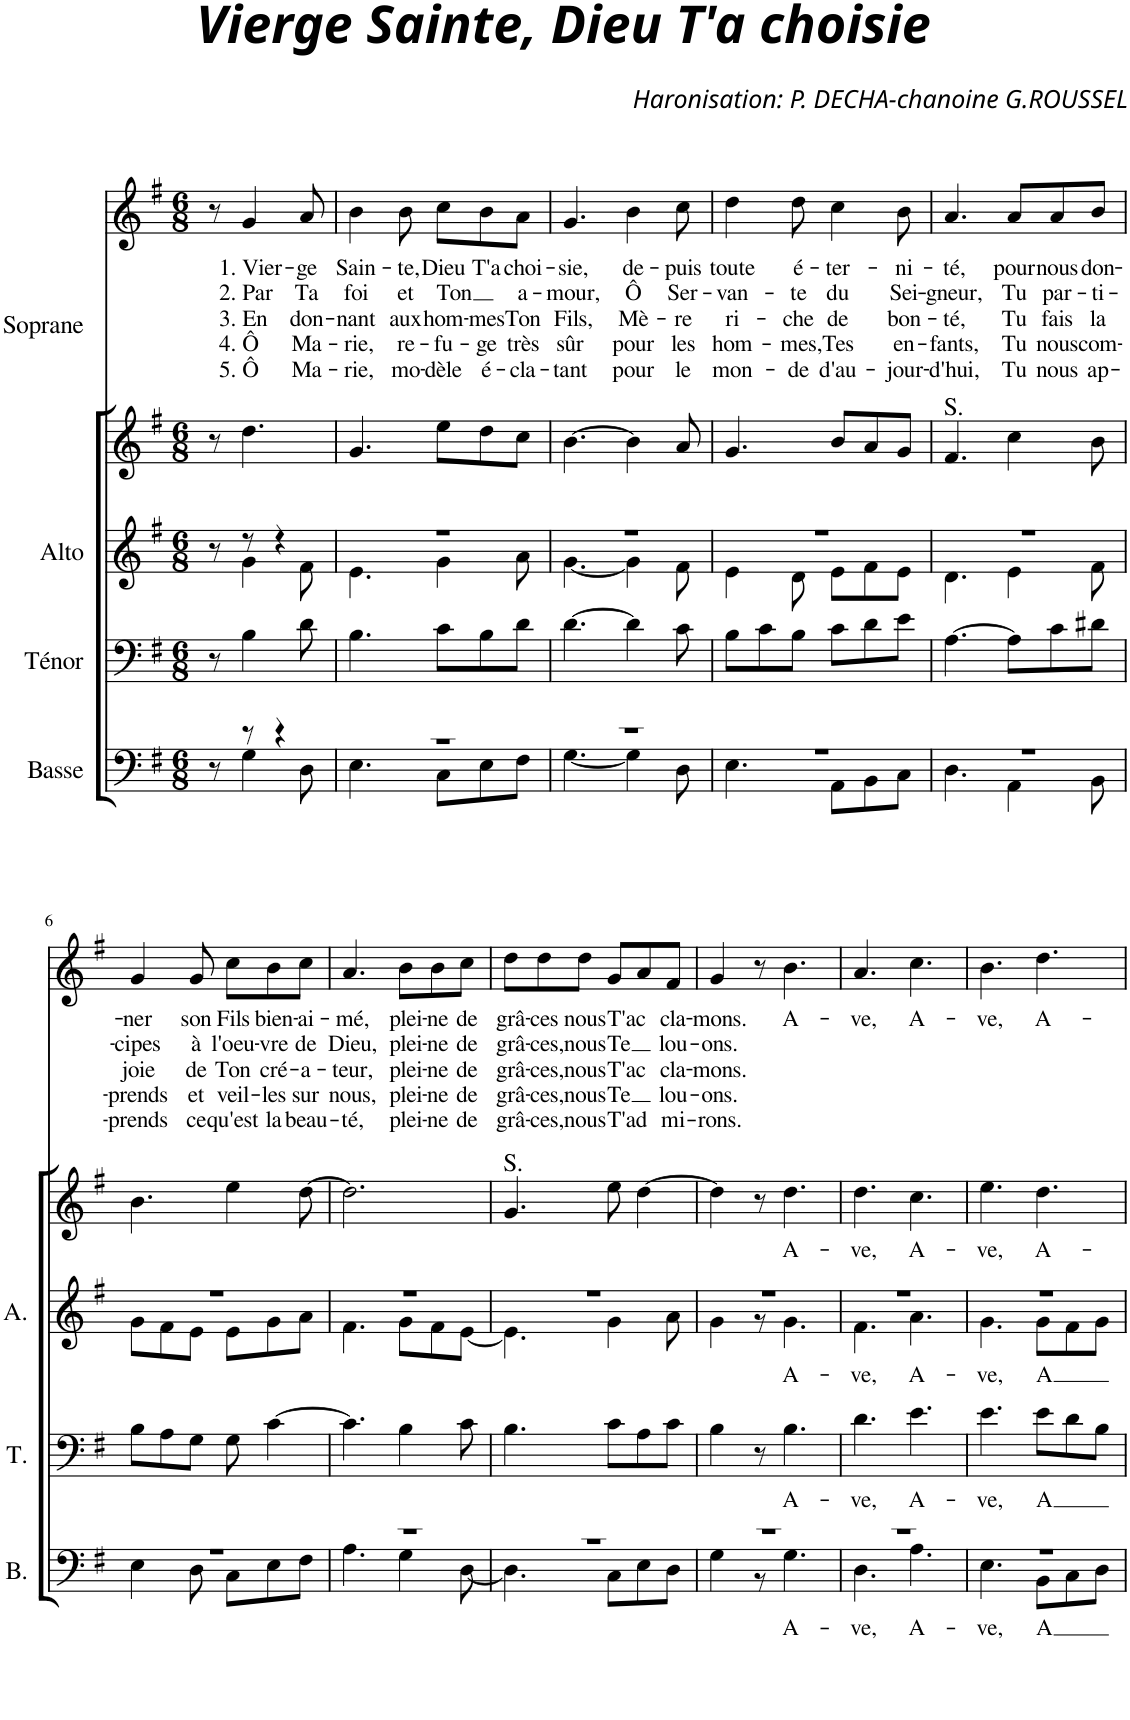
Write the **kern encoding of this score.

**kern	**text	**kern	**text	**kern	**text	**kern	**text	**kern	**text	**text	**text	**text	**text
*part4	*part4	*part3	*part3	*part2	*part2	*part1	*part1	*part1	*part1	*part1	*part1	*part1	*part1
*staff5	*staff5	*staff4	*staff4	*staff3	*staff3	*staff2	*staff2	*staff1	*staff1	*staff1	*staff1	*staff1	*staff1
*I"Basse	*	*I"Ténor	*	*I"Alto	*	*I"Soprane	*	*	*	*	*	*	*
*I'B.	*	*I'T.	*	*I'A.	*	*	*	*	*	*	*	*	*
*clefF4	*	*clefF4	*	*clefG2	*	*clefG2	*	*clefG2	*	*	*	*	*
*k[f#]	*	*k[f#]	*	*k[f#]	*	*k[f#]	*	*k[f#]	*	*	*	*	*
*M6/8	*	*M6/8	*	*M6/8	*	*M6/8	*	*M6/8	*	*	*	*	*
=1	=1	=1	=1	=1	=1	=1	=1	=1	=1	=1	=1	=1	=1
*^	*	*	*	*^	*	*	*	*	*	*	*	*	*
8r	8ryy	.	8r	.	8r	8ryy	.	8r	.	8r	.	.	.	.	.
!	!	!	!	!	!	!	!	!	!	!	!LO:LY:b	!LO:LY:b	!LO:LY:b	!LO:LY:b	!LO:LY:b
8r	4G\	.	4B\	.	8r	4g\	.	4.dd\	.	4g/	1. Vier-	2. Par	3. En	4. Ô	5. Ô
4r	.	.	.	.	4r	.	.	.	.	.	.	.	.	.	.
!	!	!	!	!	!	!	!	!	!	!	!LO:LY:b	!LO:LY:b	!LO:LY:b	!LO:LY:b	!LO:LY:b
.	8D\	.	8d\	.	.	8f#\	.	.	.	8a/	-ge	Ta	don-	Ma-	Ma-
=2	=2	=2	=2	=2	=2	=2	=2	=2	=2	=2	=2	=2	=2	=2	=2
!	!	!	!	!	!	!	!	!	!	!	!LO:LY:b	!LO:LY:b	!LO:LY:b	!LO:LY:b	!LO:LY:b
2.r	4.E\	.	4.B\	.	2.r	4.e\	.	4.g/	.	4b\	Sain-	foi	-nant	-rie,	-rie,
!	!	!	!	!	!	!	!	!	!	!	!LO:LY:b	!LO:LY:b	!LO:LY:b	!LO:LY:b	!LO:LY:b
.	.	.	.	.	.	.	.	.	.	8b\	-te,	et	aux	re-	mo-
!	!	!	!	!	!	!	!	!	!	!	!LO:LY:b	!LO:LY:b	!LO:LY:b	!LO:LY:b	!LO:LY:b
.	8C\L	.	8c\L	.	.	4g\	.	8ee\L	.	8cc\L	Dieu	Ton	hom-	-fu-	-dèle
!	!	!	!	!	!	!	!	!	!	!	!LO:LY:b	!	!LO:LY:b	!LO:LY:b	!LO:LY:b
.	8E\	.	8B\	.	.	.	.	8dd\	.	8b\	T'a	.	-mes	-ge	é-
!	!	!	!	!	!	!	!	!	!	!	!LO:LY:b	!LO:LY:b	!LO:LY:b	!LO:LY:b	!LO:LY:b
.	8F#\J	.	8d\J	.	.	8a\	.	8cc\J	.	8a\J	choi-	a-	Ton	très	-cla-
=3	=3	=3	=3	=3	=3	=3	=3	=3	=3	=3	=3	=3	=3	=3	=3
!	!	!	!	!	!	!	!	!	!	!	!LO:LY:b	!LO:LY:b	!LO:LY:b	!LO:LY:b	!LO:LY:b
2.r	[4.G\	.	[4.d\	.	2.r	[4.g\	.	[4.b\	.	4.g/	-sie,	-mour,	Fils,	sûr	-tant
!	!	!	!	!	!	!	!	!	!	!	!LO:LY:b	!LO:LY:b	!LO:LY:b	!LO:LY:b	!LO:LY:b
.	4G\]	.	4d\]	.	.	4g\]	.	4b\]	.	4b\	de-	Ô	Mè-	pour	pour
!	!	!	!	!	!	!	!	!	!	!	!LO:LY:b	!LO:LY:b	!LO:LY:b	!LO:LY:b	!LO:LY:b
.	8D\	.	8c\	.	.	8f#\	.	8a/	.	8cc\	-puis	Ser-	-re	les	le
=4	=4	=4	=4	=4	=4	=4	=4	=4	=4	=4	=4	=4	=4	=4	=4
!	!	!	!	!	!	!	!	!	!	!	!LO:LY:b	!LO:LY:b	!LO:LY:b	!LO:LY:b	!LO:LY:b
2.r	4.E\	.	8B\L	.	2.r	4e\	.	4.g/	.	4dd\	toute	-van-	ri-	hom-	mon-
.	.	.	8c\	.	.	.	.	.	.	.	.	.	.	.	.
!	!	!	!	!	!	!	!	!	!	!	!LO:LY:b	!LO:LY:b	!LO:LY:b	!LO:LY:b	!LO:LY:b
.	.	.	8B\J	.	.	8d\	.	.	.	8dd\	é-	-te	-che	-mes,	-de
!	!	!	!	!	!	!	!	!	!	!	!LO:LY:b	!LO:LY:b	!LO:LY:b	!LO:LY:b	!LO:LY:b
.	8AA\L	.	8c\L	.	.	8e\L	.	8b/L	.	4cc\	-ter-	du	de	Tes	d'au-
.	8BB\	.	8d\	.	.	8f#\	.	8a/	.	.	.	.	.	.	.
!	!	!	!	!	!	!	!	!	!	!	!LO:LY:b	!LO:LY:b	!LO:LY:b	!LO:LY:b	!LO:LY:b
.	8C\J	.	8e\J	.	.	8e\J	.	8g/J	.	8b\	-ni-	Sei-	bon-	en-	-jour-
=5	=5	=5	=5	=5	=5	=5	=5	=5	=5	=5	=5	=5	=5	=5	=5
!	!	!	!	!	!	!	!	!	!	!LO:TX:b:t=S.	!	!	!	!	!
!	!	!	!	!	!	!	!	!	!	!	!LO:LY:b	!LO:LY:b	!LO:LY:b	!LO:LY:b	!LO:LY:b
2.r	4.D\	.	[4.A\	.	2.r	4.d\	.	4.f#/	.	4.a/	-té,	-gneur,	-té,	-fants,	-d'hui,
!	!	!	!	!	!	!	!	!	!	!	!LO:LY:b	!LO:LY:b	!LO:LY:b	!LO:LY:b	!LO:LY:b
.	4AA\	.	8A\L]	.	.	4e\	.	4cc\	.	8a/L	pour	Tu	Tu	Tu	Tu
!	!	!	!	!	!	!	!	!	!	!	!LO:LY:b	!LO:LY:b	!LO:LY:b	!LO:LY:b	!LO:LY:b
.	.	.	8c\	.	.	.	.	.	.	8a/	nous	par-	fais	nous	nous
!	!	!	!	!	!	!	!	!	!	!	!LO:LY:b	!LO:LY:b	!LO:LY:b	!LO:LY:b	!LO:LY:b
.	8BB\	.	8d#X\J	.	.	8f#\	.	8b\	.	8b/J	don-	-ti-	la	com-	ap-
!!LO:LB:g=z
=6	=6	=6	=6	=6	=6	=6	=6	=6	=6	=6	=6	=6	=6	=6	=6
!	!	!	!	!	!	!	!	!	!	!	!LO:LY:b	!LO:LY:b	!LO:LY:b	!LO:LY:b	!LO:LY:b
2.r	4E\	.	8B\L	.	2.r	8g\L	.	4.b\	.	4g/	-ner	-cipes	joie	-prends	-prends
.	.	.	8A\	.	.	8f#\	.	.	.	.	.	.	.	.	.
!	!	!	!	!	!	!	!	!	!	!	!LO:LY:b	!LO:LY:b	!LO:LY:b	!LO:LY:b	!LO:LY:b
.	8D\	.	8G\J	.	.	8e\J	.	.	.	8g/	son	à	de	et	ce
!	!	!	!	!	!	!	!	!	!	!	!LO:LY:b	!LO:LY:b	!LO:LY:b	!LO:LY:b	!LO:LY:b
.	8C\L	.	8G\	.	.	8e\L	.	4ee\	.	8cc\L	Fils	l'oeu-	Ton	veil-	qu'est
!	!	!	!	!	!	!	!	!	!	!	!LO:LY:b	!LO:LY:b	!LO:LY:b	!LO:LY:b	!LO:LY:b
.	8E\	.	[4c\	.	.	8g\	.	.	.	8b\	bien-	-vre	cré-	-les	la
!	!	!	!	!	!	!	!	!	!	!	!LO:LY:b	!LO:LY:b	!LO:LY:b	!LO:LY:b	!LO:LY:b
.	8F#\J	.	.	.	.	8a\J	.	[8dd\	.	8cc\J	-ai-	de	-a-	sur	beau-
=7	=7	=7	=7	=7	=7	=7	=7	=7	=7	=7	=7	=7	=7	=7	=7
!	!	!	!	!	!	!	!	!	!	!	!LO:LY:b	!LO:LY:b	!LO:LY:b	!LO:LY:b	!LO:LY:b
2.r	4.A\	.	4.c\]	.	2.r	4.f#\	.	2.dd\]	.	4.a/	-mé,	Dieu,	-teur,	nous,	-té,
!	!	!	!	!	!	!	!	!	!	!	!LO:LY:b	!LO:LY:b	!LO:LY:b	!LO:LY:b	!LO:LY:b
.	4G\	.	4B\	.	.	8g\L	.	.	.	8b\L	plei-	plei-	plei-	plei-	plei-
!	!	!	!	!	!	!	!	!	!	!	!LO:LY:b	!LO:LY:b	!LO:LY:b	!LO:LY:b	!LO:LY:b
.	.	.	.	.	.	8f#\	.	.	.	8b\	-ne	-ne	-ne	-ne	-ne
!	!	!	!	!	!	!	!	!	!	!	!LO:LY:b	!LO:LY:b	!LO:LY:b	!LO:LY:b	!LO:LY:b
.	[8D\	.	8c\	.	.	[8e\J	.	.	.	8cc\J	de	de	de	de	de
=8	=8	=8	=8	=8	=8	=8	=8	=8	=8	=8	=8	=8	=8	=8	=8
!	!	!	!	!	!	!	!	!	!	!LO:TX:b:t=S.	!	!	!	!	!
!	!	!	!	!	!	!	!	!	!	!	!LO:LY:b	!LO:LY:b	!LO:LY:b	!LO:LY:b	!LO:LY:b
2.r	4.D\]	.	4.B\	.	2.r	4.e\]	.	4.g/	.	8dd\L	grâ-	grâ-	grâ-	grâ-	grâ-
!	!	!	!	!	!	!	!	!	!	!	!LO:LY:b	!LO:LY:b	!LO:LY:b	!LO:LY:b	!LO:LY:b
.	.	.	.	.	.	.	.	.	.	8dd\	-ces	-ces,	-ces,	-ces,	-ces,
!	!	!	!	!	!	!	!	!	!	!	!LO:LY:b	!LO:LY:b	!LO:LY:b	!LO:LY:b	!LO:LY:b
.	.	.	.	.	.	.	.	.	.	8dd\J	nous	nous	nous	nous	nous
!	!	!	!	!	!	!	!	!	!	!	!LO:LY:b	!LO:LY:b	!LO:LY:b	!LO:LY:b	!LO:LY:b
.	8C\L	.	8c\L	.	.	4g\	.	8ee\	.	8g/L	-T'ac	Te	-T'ac	Te	T'ad
.	8E\	.	8A\	.	.	.	.	[4dd\	.	8a/	.	.	.	.	.
!	!	!	!	!	!	!	!	!	!	!	!LO:LY:b	!LO:LY:b	!LO:LY:b	!LO:LY:b	!LO:LY:b
.	8D\J	.	8c\J	.	.	8a\	.	.	.	8f#/J	cla-	lou-	cla-	lou-	mi-
=9	=9	=9	=9	=9	=9	=9	=9	=9	=9	=9	=9	=9	=9	=9	=9
!	!	!	!	!	!	!	!	!	!	!	!LO:LY:b	!LO:LY:b	!LO:LY:b	!LO:LY:b	!LO:LY:b
2.r	4G\	.	4B\	.	2.r	4g\	.	4dd\]	.	4g/	-mons.	-ons.	-mons.	-ons.	-rons.
.	8r	.	8r	.	.	8r	.	8r	.	8r	.	.	.	.	.
!	!	!LO:LY:b	!	!LO:LY:b	!	!	!LO:LY:b	!	!LO:LY:b	!	!LO:LY:b	!	!	!	!
.	4.G\	A-	4.B\	A-	.	4.g\	A-	4.dd\	A-	4.b\	A-	.	.	.	.
=10	=10	=10	=10	=10	=10	=10	=10	=10	=10	=10	=10	=10	=10	=10	=10
!	!	!LO:LY:b	!	!LO:LY:b	!	!	!LO:LY:b	!	!LO:LY:b	!	!LO:LY:b	!	!	!	!
2.r	4.D\	-ve,	4.d\	-ve,	2.r	4.f#\	-ve,	4.dd\	-ve,	4.a/	-ve,	.	.	.	.
!	!	!LO:LY:b	!	!LO:LY:b	!	!	!LO:LY:b	!	!LO:LY:b	!	!LO:LY:b	!	!	!	!
.	4.A\	A-	4.e\	A-	.	4.a\	A-	4.cc\	A-	4.cc\	A-	.	.	.	.
=11	=11	=11	=11	=11	=11	=11	=11	=11	=11	=11	=11	=11	=11	=11	=11
!	!	!LO:LY:b	!	!LO:LY:b	!	!	!LO:LY:b	!	!LO:LY:b	!	!LO:LY:b	!	!	!	!
2.r	4.E\	-ve,	4.e\	-ve,	2.r	4.g\	-ve,	4.ee\	-ve,	4.b\	-ve,	.	.	.	.
!	!	!LO:LY:b	!	!LO:LY:b	!	!	!LO:LY:b	!	!LO:LY:b	!	!LO:LY:b	!	!	!	!
.	8BB\L	A	8e\L	A	.	8g\L	A	4.dd\	A-	4.dd\	A-	.	.	.	.
.	8C\	.	8d\	.	.	8f#\	.	.	.	.	.	.	.	.	.
.	8D\J	.	8B\J	.	.	8g\J	.	.	.	.	.	.	.	.	.
*v	*v	*	*	*	*v	*v	*	*	*	*	*	*	*	*	*
=	=	=	=	=	=	=	=	=	=	=	=	=	=
*-	*-	*-	*-	*-	*-	*-	*-	*-	*-	*-	*-	*-	*-
